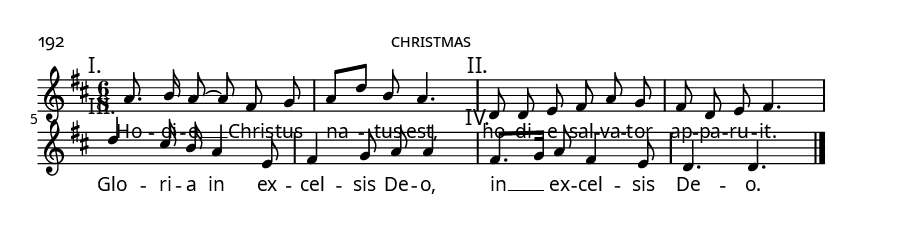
\version "2.14.2"
\include "util.ly"
\paper {
  print-all-headers = ##f
  paper-height = 9\in
  paper-width = 6\in
  indent = 0\in
  %system-system-spacing = #'((basic-distance . 10) (padding . 0))
  system-system-spacing =
    #'((basic-distance . 0)
       (minimum-distance . 0)
       (padding . -5)
       (stretchability . 100))
  score-markup-spacing =
    #'((basic-distance . 0)
       (minimum-distance . 0)
       (padding . 1)
       (stretchability . 0))
  ragged-last-bottom = ##t
  ragged-bottom = ##f
  two-sided = ##t
  inner-margin = 0.5\in
  outer-margin = 0.25\in
  top-margin = 0.25\in
  bottom-margin = 0.25\in
  first-page-number = #192
  print-first-page-number = ##t
  headerLine = \markup{\override #'(font-name . "Garamond Premier Pro") \smallCapsOldStyle"christmas"}
  oddHeaderMarkup = \markup\fill-line{
     \override #'(font-name . "Garamond Premier Pro")\abs-fontsize #8.5
     \combine 
        \fill-line{"" \on-the-fly #print-page-number-check-first
        \oldStylePageNum""
        }
        \fill-line{\headerLine}
  }
  evenHeaderMarkup = \markup {
     \override #'(font-name . "Garamond Premier Pro")\abs-fontsize #8.5
     \combine
        \on-the-fly #print-page-number-check-first
        \oldStylePageNum""
        \fill-line{\headerLine}
  }
  title = \markup{\override #'(font-name . "Garamond Premier Pro Semibold"){ \abs-fontsize #15 \smallCapsOldStyle"A Christmas Round"}}
  composer = \markup\oldStyleNum"Denis Mason"
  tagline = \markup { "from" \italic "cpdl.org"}
}
#(set-global-staff-size 15) \paper{ #(define fonts (make-pango-font-tree "GoudyOlSt BT" "Garamond Premier Pro" "Garamond Premier Pro" (/ 15 20))) }
global = {
  \key d \major
  \time 6/8
  \autoBeamOff
}

sopMusic = \relative c'' {
  \mark "I."
  a8. b16 a8~ a fis g |
  a[ d] b a4. |
  
  \mark "II."
  d,8 d e fis a g |
  fis d e fis4. | \break
  
  \mark "III."
  d'4 cis16 b a4 e8 |
  fis4 g8 a8 a4 |
  
  \mark "IV."
  fis8.[ g16] a8 fis4 e8 |
  d4. d \bar "|."
}
sopWords = \lyricmode {
  
}

altoMusic = \relative c' {
  
}
altoWords = \lyricmode {
  Ho -- di -- e __ Chris -- tus na -- tus est,
  ho -- di -- e sal -- va -- tor ap -- pa -- ru -- it.
  Glo -- ri -- a in ex -- cel -- sis De -- o,
  in __ ex -- cel -- sis De -- o.
}
altoWordsII = \lyricmode {
}
altoWordsIII = \lyricmode {
}
altoWordsIV = \lyricmode {
}
altoWordsV = \lyricmode {
}
altoWordsVI = \lyricmode {
}
tenorMusic = \relative c' {
}
tenorWords = \lyricmode {

}

bassMusic = \relative c {
}
bassWords = \lyricmode {

}

pianoRH = \relative c' {
  
}
pianoLH = \relative c' {
  
}

\score {
  <<
   \new ChoirStaff <<
%    \new Lyrics = sopranos \with { \override VerticalAxisGroup #'nonstaff-relatedstaff-spacing = #'((basic-distance . 1)) }
    \new Staff = women <<
      \new Voice = "sopranos" { \voiceOne << \global \sopMusic >> }
      \new Voice = "altos" { \voiceTwo << \global \altoMusic >> }
    >>
    \new Lyrics \with { alignAboveContext = #"women" \override VerticalAxisGroup #'nonstaff-relatedstaff-spacing = #'((basic-distance . 1))} \lyricsto "sopranos" \sopWords
    \new Lyrics = "altosVI"  \with { alignBelowContext = #"women" } \lyricsto "sopranos" \altoWordsVI
    \new Lyrics = "altosV"  \with { alignBelowContext = #"women" } \lyricsto "sopranos" \altoWordsV
    \new Lyrics = "altosIV"  \with { alignBelowContext = #"women" } \lyricsto "sopranos" \altoWordsIV
    \new Lyrics = "altosIII"  \with { alignBelowContext = #"women" } \lyricsto "sopranos" \altoWordsIII
    \new Lyrics = "altosII"  \with { alignBelowContext = #"women" } \lyricsto "sopranos" \altoWordsII
    \new Lyrics = "altos"  \with { alignBelowContext = #"women" } \lyricsto "sopranos" \altoWords
   
  >>
%    \new PianoStaff << \new Staff { \new Voice { \pianoRH } } \new Staff { \clef "bass" \pianoLH } >>
  >>
  \layout {
    \context {
      \Score
      %\override SpacingSpanner #'base-shortest-duration = #(ly:make-moment 1 8)
      %\override SpacingSpanner #'common-shortest-duration = #(ly:make-moment 1 4)
    }
    \context {
      % Remove all empty staves
      % \Staff \RemoveEmptyStaves \override VerticalAxisGroup #'remove-first = ##t
    }
  }
  
  \midi {
    \tempo 4 = 90
    \set Staff.midiInstrument = "flute"
  
    \context {
      \Voice
      \remove "Dynamic_performer"
    }
  }
}
